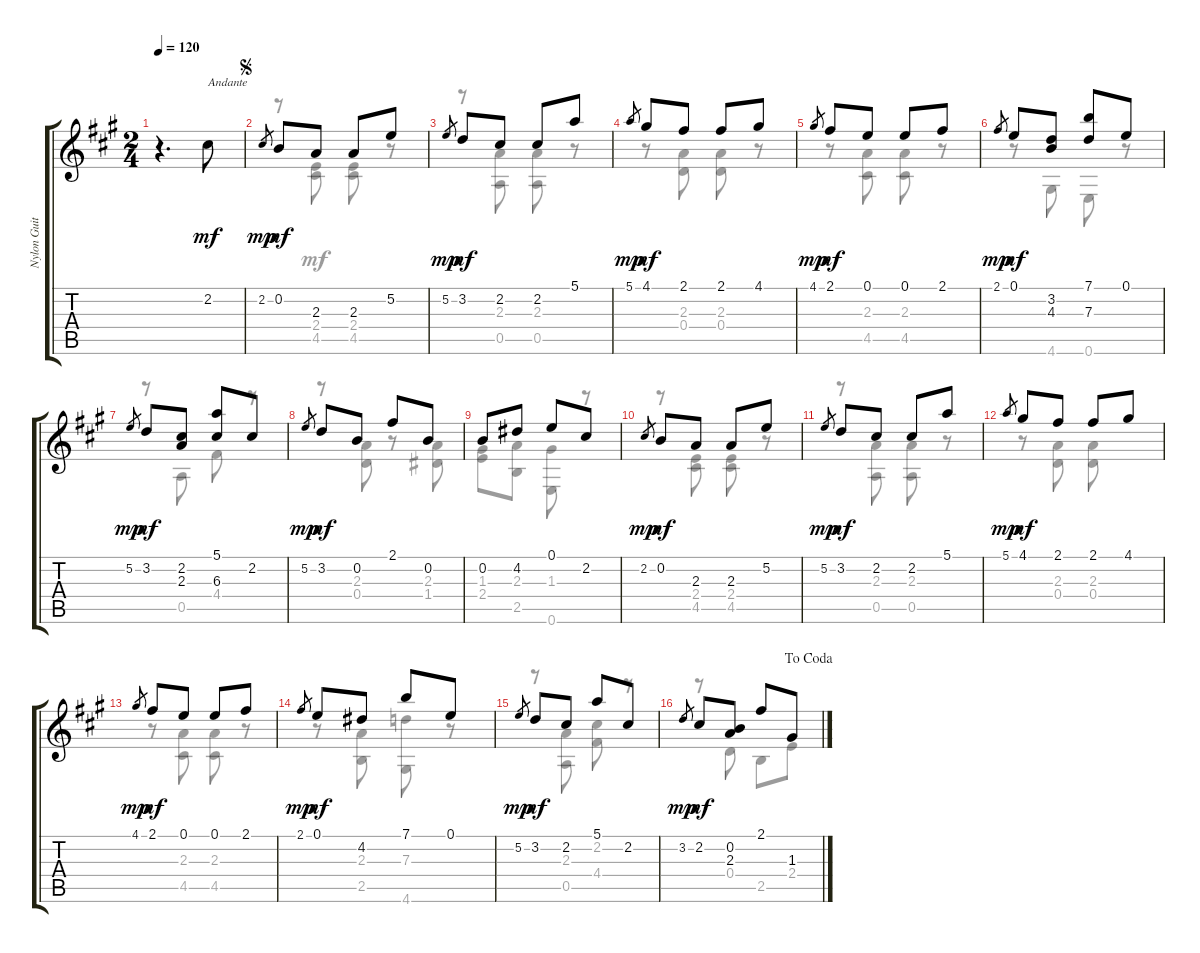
\track ("Nylon Guitar" "Nylon Guit") {instrument acousticguitarsteel}
\staff {score tabs}
\tuning (E4 B3 G3 D3 A2 E2) {hide}
\voice
\ts (2 4)
\tempo 120
\clef g2
\ks a
r.4{d dy mf instrument acousticguitarsteel} 2.2.8{txt "Andante"} |
\jump segno
2.2.8{gr dy mp} 0.2.8{dy mf} 2.3.8 2.3.8 5.2.8 |
5.2.8{gr dy mp} 3.2.8{dy mf} 2.2.8 2.2.8 5.1.8 |
5.1.8{gr dy mp} 4.1.8{dy mf} 2.1.8 2.1.8 4.1.8 |
4.1.8{gr dy mp} 2.1.8{dy mf} 0.1.8 0.1.8 2.1.8 |
2.1.8{gr dy mp} 0.1.8{dy mf} (3.2 4.3).8 (7.1 7.3).8 0.1.8 |
5.2.8{gr dy mp} 3.2.8{dy mf} (2.2 2.3).8 (5.1 6.3).8 2.2.8 |
5.2.8{gr dy mp} 3.2.8{dy mf} 0.2.8 2.1.8 0.2.8 |
0.2.8 4.2.8 0.1.8 2.2.8 |
2.2.8{gr dy mp} 0.2.8{dy mf} 2.3.8 2.3.8 5.2.8 |
5.2.8{gr dy mp} 3.2.8{dy mf} 2.2.8 2.2.8 5.1.8 |
5.1.8{gr dy mp} 4.1.8{dy mf} 2.1.8 2.1.8 4.1.8 |
4.1.8{gr dy mp} 2.1.8{dy mf} 0.1.8 0.1.8 2.1.8 |
2.1.8{gr dy mp} 0.1.8{dy mf} 4.2.8 7.1.8 0.1.8 |
5.2.8{gr dy mp} 3.2.8{dy mf} 2.2.8 5.1.8 2.2.8 |
\jump dacoda
3.2.8{gr dy mp} 2.2.8{dy mf} (0.2 2.3).8 2.1.8 1.3.8
\voice
\clef g2
\ottava regular
\simile none
\ks a
|
r.8 (2.4 4.5).8 (2.4 4.5).8 r.8 |
r.8 (2.3 0.5).8 (2.3 0.5).8 r.8 |
r.8 (2.3 0.4).8 (2.3 0.4).8 r.8 |
r.8 (2.3 4.5).8 (2.3 4.5).8 r.8 |
r.8 4.6.8 0.6.8 r.8 |
r.8 0.5.8 4.4.8 r.8 |
r.8 (2.3 0.4).8 r.8 (2.3 1.4).8 |
(1.3 2.4).8 (2.3 2.5).8 (1.3 0.6).8 r.8 |
r.8 (2.4 4.5).8 (2.4 4.5).8 r.8 |
r.8 (2.3 0.5).8 (2.3 0.5).8 r.8 |
r.8 (2.3 0.4).8 (2.3 0.4).8 |
r.8 (2.3 4.5).8 (2.3 4.5).8 r.8 |
r.8 (2.3 2.5).8 (7.3 4.6).8 r.8 |
r.8 (2.3 0.5).8 (2.2 4.4).8 r.8 |
r.8 0.4.8 2.5.8 2.4.8
